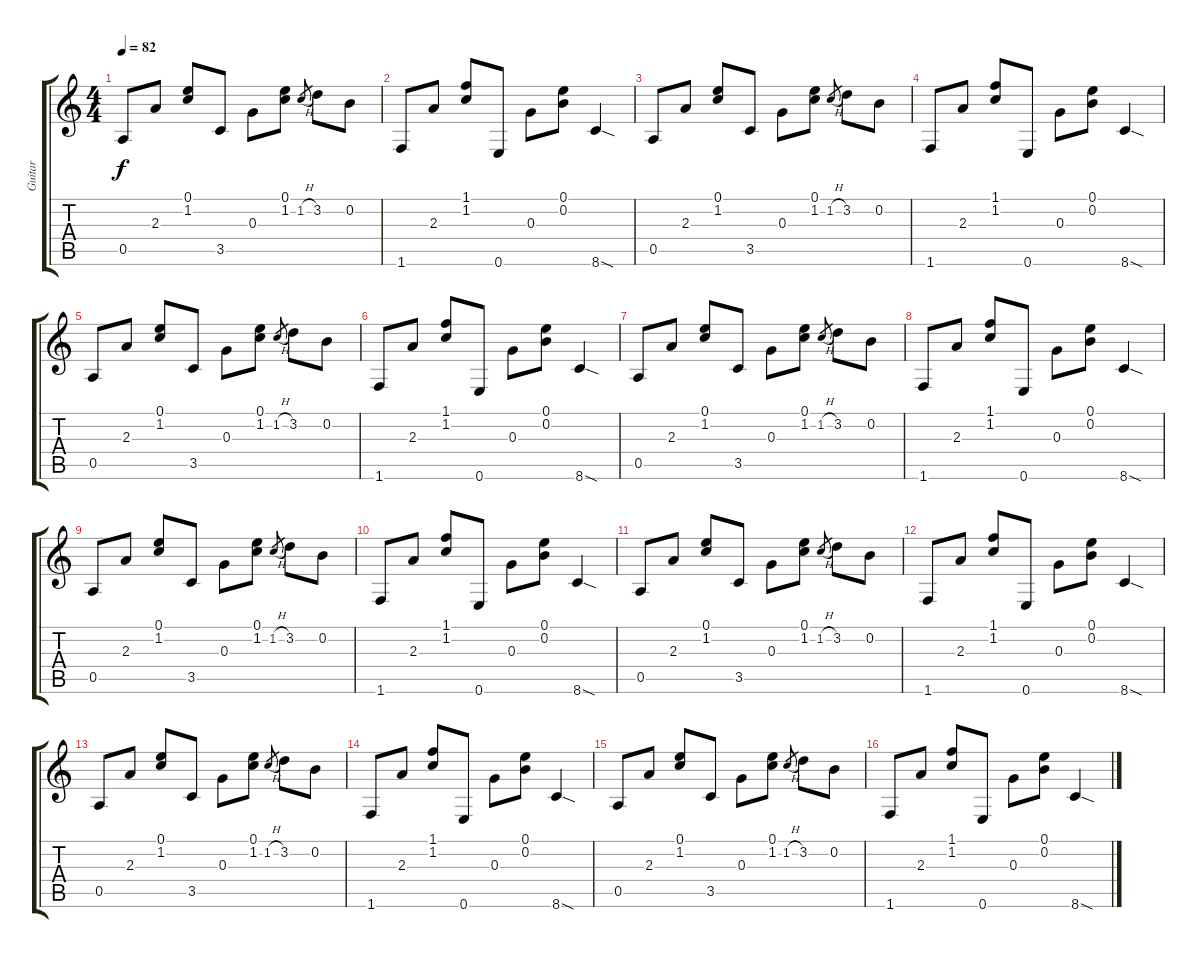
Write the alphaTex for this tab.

\track ("Guitar" "Guitar") {instrument acousticguitarnylon}
\staff {score tabs}
\tuning (E4 B3 G3 D3 A2 E2) {hide}
\ts (4 4)
\tempo 82
\clef g2
\ks c
0.5.8{dy f} 2.3.8 (0.1 1.2).8 3.5.8 0.3.8 (0.1 1.2).8 1.2{h}.8{gr} 3.2.8 0.2.8 |
1.6.8 2.3.8 (1.1 1.2).8 0.6.8 0.3.8 (0.1 0.2).8 8.6{sod}.4 |
0.5.8 2.3.8 (0.1 1.2).8 3.5.8 0.3.8 (0.1 1.2).8 1.2{h}.8{gr} 3.2.8 0.2.8 |
1.6.8 2.3.8 (1.1 1.2).8 0.6.8 0.3.8 (0.1 0.2).8 8.6{sod}.4 |
0.5.8 2.3.8 (0.1 1.2).8 3.5.8 0.3.8 (0.1 1.2).8 1.2{h}.8{gr} 3.2.8 0.2.8 |
1.6.8 2.3.8 (1.1 1.2).8 0.6.8 0.3.8 (0.1 0.2).8 8.6{sod}.4 |
0.5.8 2.3.8 (0.1 1.2).8 3.5.8 0.3.8 (0.1 1.2).8 1.2{h}.8{gr} 3.2.8 0.2.8 |
1.6.8 2.3.8 (1.1 1.2).8 0.6.8 0.3.8 (0.1 0.2).8 8.6{sod}.4 |
0.5.8 2.3.8 (0.1 1.2).8 3.5.8 0.3.8 (0.1 1.2).8 1.2{h}.8{gr} 3.2.8 0.2.8 |
1.6.8 2.3.8 (1.1 1.2).8 0.6.8 0.3.8 (0.1 0.2).8 8.6{sod}.4 |
0.5.8 2.3.8 (0.1 1.2).8 3.5.8 0.3.8 (0.1 1.2).8 1.2{h}.8{gr} 3.2.8 0.2.8 |
1.6.8 2.3.8 (1.1 1.2).8 0.6.8 0.3.8 (0.1 0.2).8 8.6{sod}.4 |
0.5.8 2.3.8 (0.1 1.2).8 3.5.8 0.3.8 (0.1 1.2).8 1.2{h}.8{gr} 3.2.8 0.2.8 |
1.6.8 2.3.8 (1.1 1.2).8 0.6.8 0.3.8 (0.1 0.2).8 8.6{sod}.4 |
0.5.8 2.3.8 (0.1 1.2).8 3.5.8 0.3.8 (0.1 1.2).8 1.2{h}.8{gr} 3.2.8 0.2.8 |
1.6.8 2.3.8 (1.1 1.2).8 0.6.8 0.3.8 (0.1 0.2).8 8.6{sod}.4
